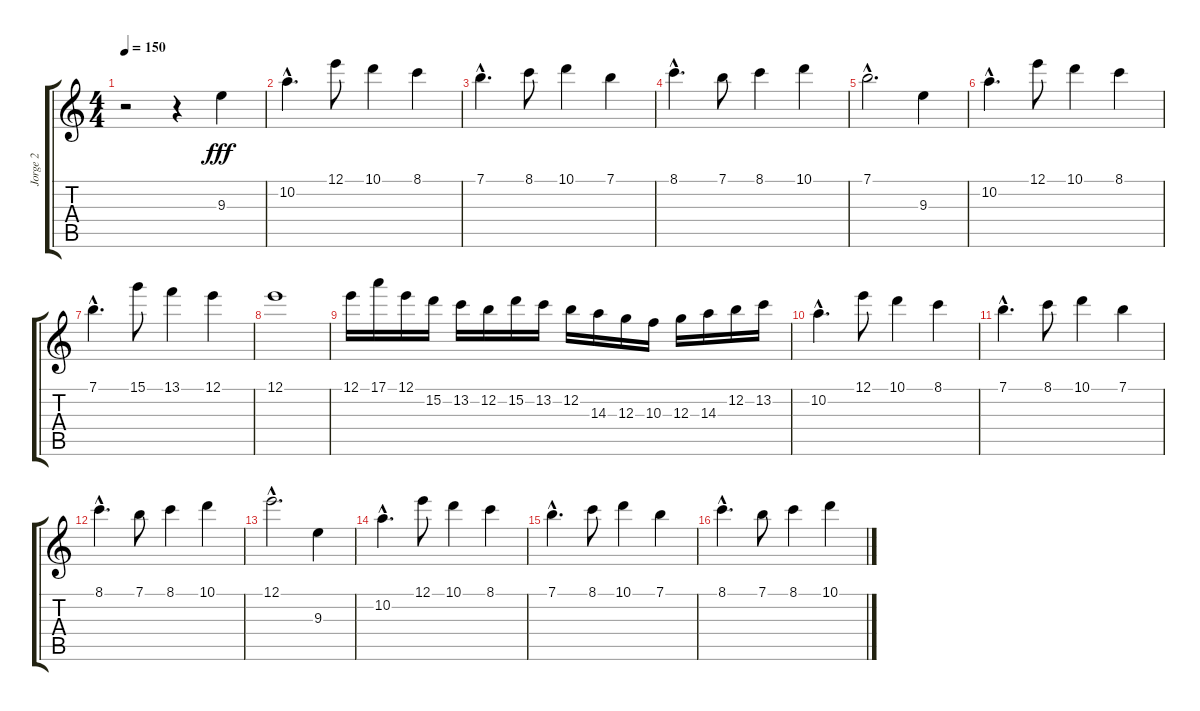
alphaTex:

\track ("Jorge 2" "Jorge 2") {instrument distortionguitar}
\staff {score tabs}
\tuning (E4 B3 G3 D3 A2 E2) {hide}
\ts (4 4)
\tempo 150
\clef g2
\ks c
r.2{dy fff instrument distortionguitar} r.4 9.3.4 |
10.2{hac}.4{d} 12.1.8 10.1.4 8.1.4 |
7.1{hac}.4{d} 8.1.8 10.1.4 7.1.4 |
8.1{hac}.4{d} 7.1.8 8.1.4 10.1.4 |
7.1{hac}.2{d} 9.3.4 |
10.2{hac}.4{d} 12.1.8 10.1.4 8.1.4 |
7.1{hac}.4{d} 15.1.8 13.1.4 12.1.4 |
12.1.1 |
12.1.16 17.1.16 12.1.16 15.2.16 13.2.16 12.2.16 15.2.16 13.2.16 12.2.16 14.3.16 12.3.16 10.3.16 12.3.16 14.3.16 12.2.16 13.2.16 |
10.2{hac}.4{d} 12.1.8 10.1.4 8.1.4 |
7.1{hac}.4{d} 8.1.8 10.1.4 7.1.4 |
8.1{hac}.4{d} 7.1.8 8.1.4 10.1.4 |
12.1{hac}.2{d} 9.3.4 |
10.2{hac}.4{d} 12.1.8 10.1.4 8.1.4 |
7.1{hac}.4{d} 8.1.8 10.1.4 7.1.4 |
8.1{hac}.4{d} 7.1.8 8.1.4 10.1.4
